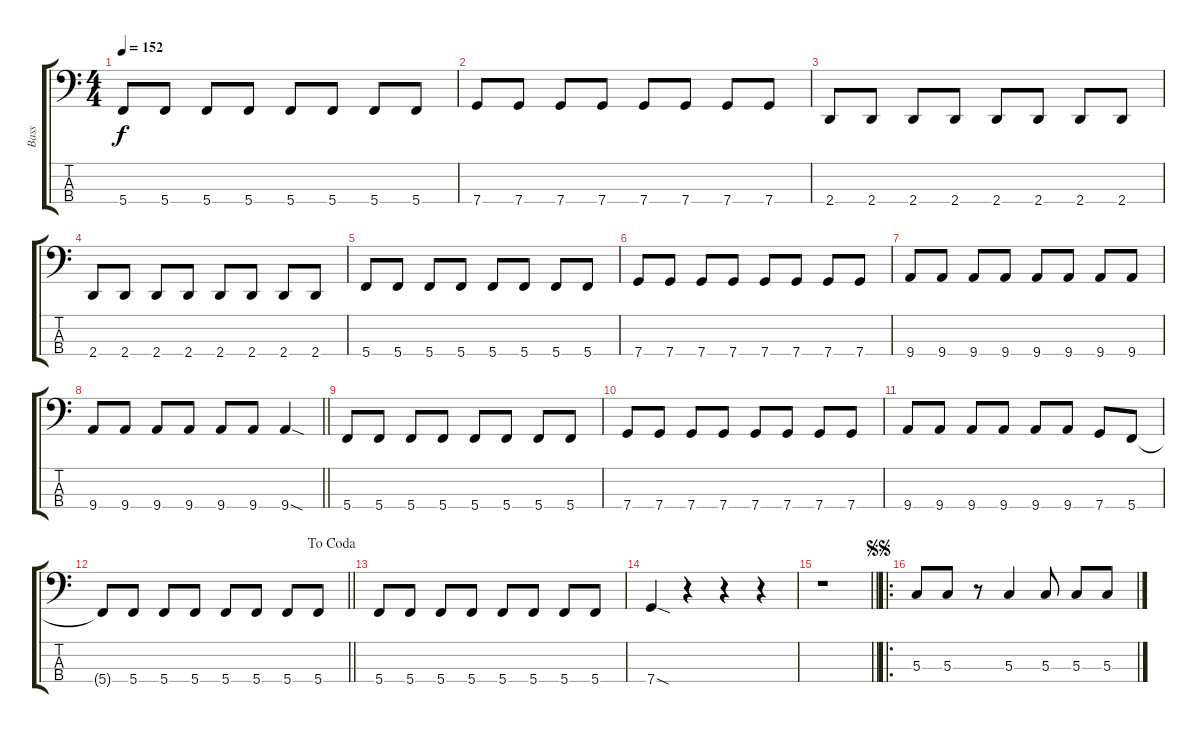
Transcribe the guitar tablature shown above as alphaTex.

\track ("Bass" "Bass") {instrument electricbassfinger}
\staff {score tabs}
\tuning (G2 C2 G1 C1) {hide}
\ts (4 4)
\tempo 152
\clef f4
\ks c
5.4.8{dy f} 5.4.8 5.4.8 5.4.8 5.4.8 5.4.8 5.4.8 5.4.8 |
7.4.8 7.4.8 7.4.8 7.4.8 7.4.8 7.4.8 7.4.8 7.4.8 |
2.4.8 2.4.8 2.4.8 2.4.8 2.4.8 2.4.8 2.4.8 2.4.8 |
2.4.8 2.4.8 2.4.8 2.4.8 2.4.8 2.4.8 2.4.8 2.4.8 |
5.4.8 5.4.8 5.4.8 5.4.8 5.4.8 5.4.8 5.4.8 5.4.8 |
7.4.8 7.4.8 7.4.8 7.4.8 7.4.8 7.4.8 7.4.8 7.4.8 |
9.4.8 9.4.8 9.4.8 9.4.8 9.4.8 9.4.8 9.4.8 9.4.8 |
\barLineRight lightlight
9.4.8 9.4.8 9.4.8 9.4.8 9.4.8 9.4.8 9.4{sod}.4 |
5.4.8 5.4.8 5.4.8 5.4.8 5.4.8 5.4.8 5.4.8 5.4.8 |
7.4.8 7.4.8 7.4.8 7.4.8 7.4.8 7.4.8 7.4.8 7.4.8 |
9.4.8 9.4.8 9.4.8 9.4.8 9.4.8 9.4.8 7.4.8 5.4.8 |
\jump dacoda
\barLineRight lightlight
5.4{t}.8 5.4.8 5.4.8 5.4.8 5.4.8 5.4.8 5.4.8 5.4.8 |
5.4.8 5.4.8 5.4.8 5.4.8 5.4.8 5.4.8 5.4.8 5.4.8 |
7.4{sod}.4 r.4 r.4 r.4 |
\barLineRight lightlight
r.1 |
\ro
\jump segnosegno
5.3.8 5.3.8 r.8 5.3.4 5.3.8 5.3.8 5.3.8
